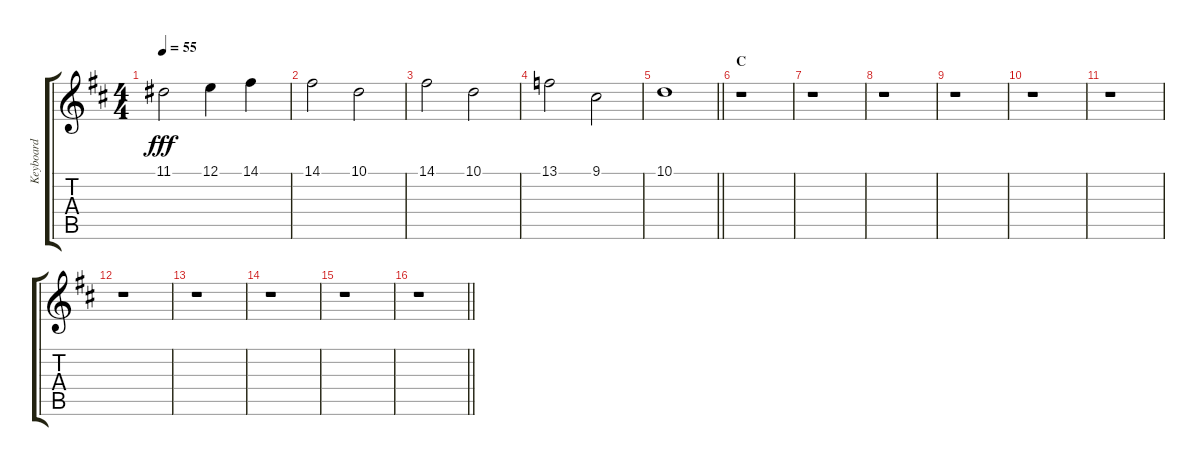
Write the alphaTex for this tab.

\track ("Keyboard" "Keyboard") {instrument stringensemble1}
\staff {score tabs}
\tuning (E4 B3 G3 D3 A2 E2) {hide}
\ts (4 4)
\tempo 55
\clef g2
\ks d
11.1.2{dy fff} 12.1.4 14.1.4 |
14.1.2 10.1.2 |
14.1.2 10.1.2 |
13.1.2 9.1.2 |
\barLineRight lightlight
10.1.1 |
\section ("" "C")
r.1 |
r.1 |
r.1 |
r.1 |
r.1 |
r.1 |
r.1 |
r.1 |
r.1 |
r.1 |
\barLineRight lightlight
r.1
